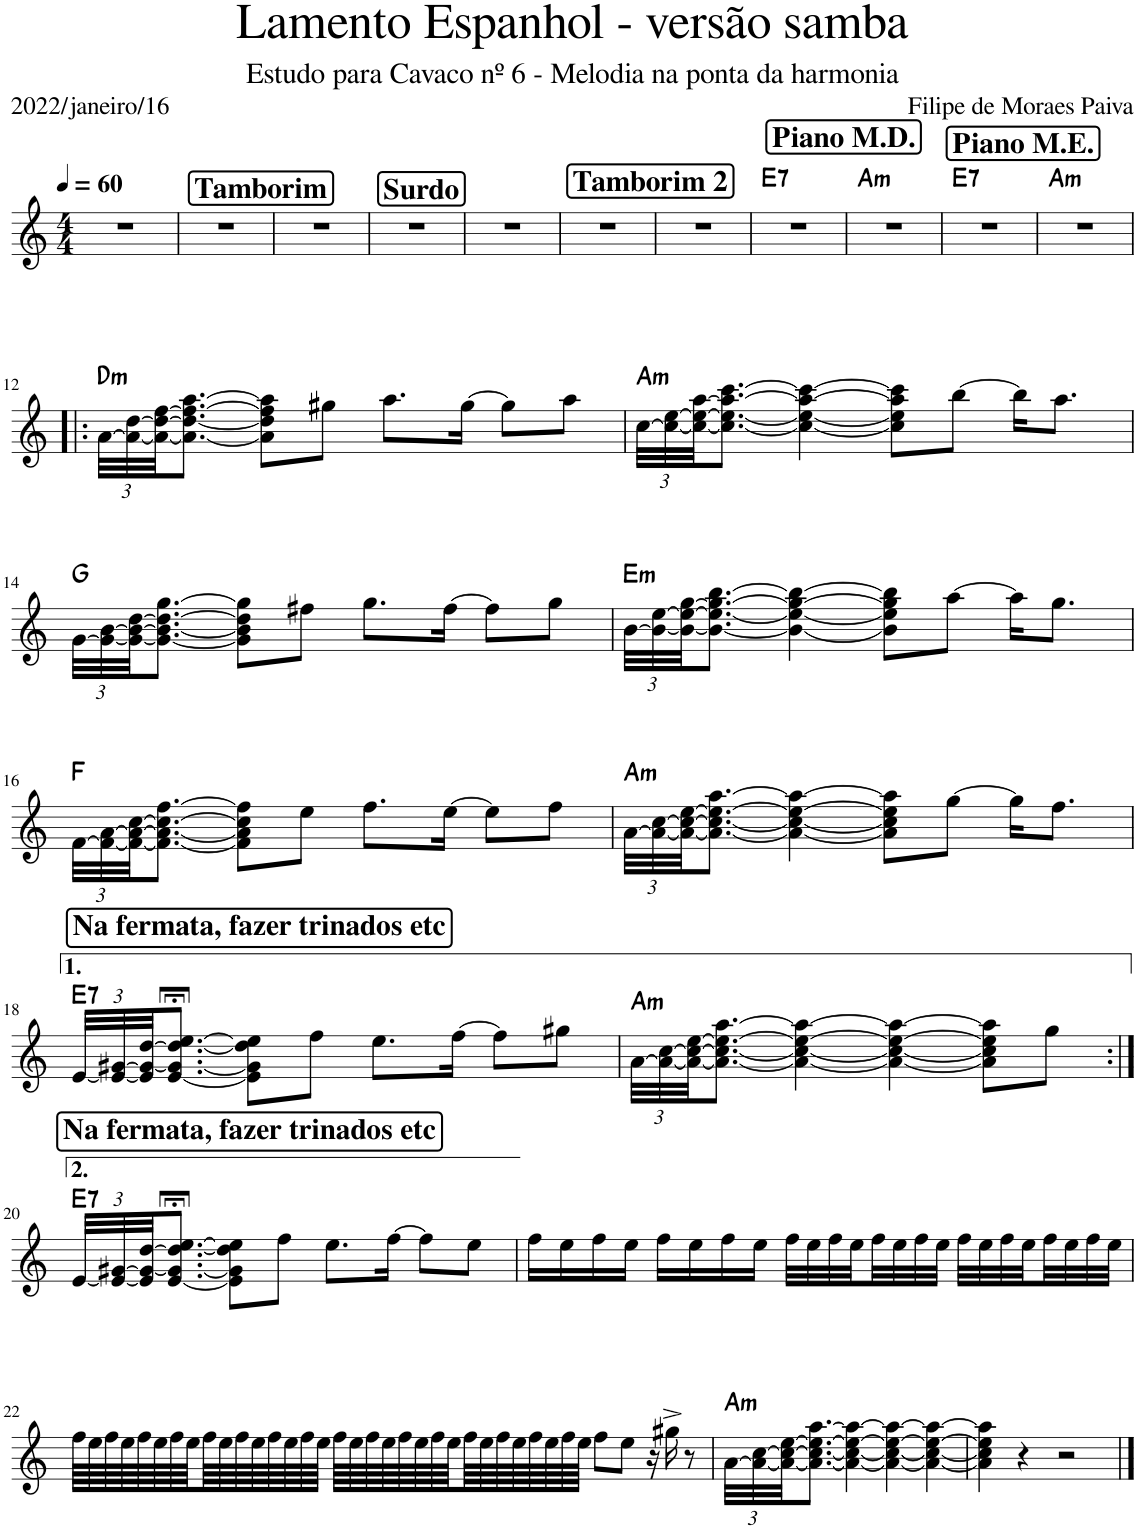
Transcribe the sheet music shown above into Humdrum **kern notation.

**kern	**harte
*part1	*part1
*staff1	*
*I"Cavaco	*
*I'C	*
*clefG2	*
*k[]	*
*M4/4	*
=1	=1
1r	.
=2	=2
1r	.
=3	=3
1r	.
=4	=4
1r	.
=5	=5
1r	.
=6	=6
1r	.
=7	=7
1r	.
=8	=8
!	!LO:H:kt=7
1r	E:7
=9	=9
!	!LO:H:kt=m
1r	A:min
=10	=10
!	!LO:H:kt=7
1r	E:7
=11	=11
!	!LO:H:kt=m
1r	A:min
!!LO:LB:g=z
=12!|:	=12!|:
*Xbrackettup	*
!	!LO:H:kt=m
[48a\LLL	D:min
48a\_ [48dd\	.
48a\_ 48dd\_ [48ff\JJ	.
8.a\_ 8.dd\_ 8.ff\_ [8.aa\J	.
8a\] 8dd\] 8ff\] 8aa\]L	.
8gg#X\J	.
8.aa\L	.
[16gg#\Jk	.
8gg#\L]	.
8aa\J	.
=13	=13
!	!LO:H:kt=m
[48cc\LLL	A:min
48cc\_ [48ee\	.
48cc\_ 48ee\_ [48aa\JJ	.
8.cc\_ 8.ee\_ 8.aa\_ [8.ccc\J	.
4cc\_ 4ee\_ 4aa\_ 4ccc\_	.
8cc\] 8ee\] 8aa\] 8ccc\]L	.
[8bb\J	.
16bb\KL]	.
8.aa\J	.
!!LO:LB:g=z
=14	=14
[48g\LLL	G:maj
48g\_ [48b\	.
48g\_ 48b\_ [48dd\JJ	.
8.g\_ 8.b\_ 8.dd\_ [8.gg\J	.
8g\] 8b\] 8dd\] 8gg\]L	.
8ff#X\J	.
8.gg\L	.
[16ff#\Jk	.
8ff#\L]	.
8gg\J	.
=15	=15
!	!LO:H:kt=m
[48b\LLL	E:min
48b\_ [48ee\	.
48b\_ 48ee\_ [48gg\JJ	.
8.b\_ 8.ee\_ 8.gg\_ [8.bb\J	.
4b\_ 4ee\_ 4gg\_ 4bb\_	.
8b\] 8ee\] 8gg\] 8bb\]L	.
[8aa\J	.
16aa\KL]	.
8.gg\J	.
!!LO:LB:g=z
=16	=16
[48f\LLL	F:maj
48f\_ [48a\	.
48f\_ 48a\_ [48cc\JJ	.
8.f\_ 8.a\_ 8.cc\_ [8.ff\J	.
8f\] 8a\] 8cc\] 8ff\]L	.
8ee\J	.
8.ff\L	.
[16ee\Jk	.
8ee\L]	.
8ff\J	.
=17	=17
!	!LO:H:kt=m
[48a\LLL	A:min
48a\_ [48cc\	.
48a\_ 48cc\_ [48ee\JJ	.
8.a\_ 8.cc\_ 8.ee\_ [8.aa\J	.
4a\_ 4cc\_ 4ee\_ 4aa\_	.
8a\] 8cc\] 8ee\] 8aa\]L	.
[8gg\J	.
16gg\KL]	.
8.ff\J	.
!!LO:LB:g=z
=18	=18
!	!LO:H:kt=7
[48e/LLL	E:7
48e/_ [48g#X/	.
48e/] 48g#/_ [48dd/JJ	.
[8.e/;< 8.g#/_;< 8.dd/_;< [8.ee/;<J	.
8e\] 8g#\] 8dd\] 8ee\]L	.
8ff\J	.
8.ee\L	.
[16ff\Jk	.
8ff\L]	.
8gg#X\J	.
=19	=19
!	!LO:H:kt=m
[48a\LLL	A:min
48a\_ [48cc\	.
48a\_ 48cc\_ [48ee\JJ	.
8.a\_ 8.cc\_ 8.ee\_ [8.aa\J	.
4a\_ 4cc\_ 4ee\_ 4aa\_	.
4a\_ 4cc\_ 4ee\_ 4aa\_	.
8a\] 8cc\] 8ee\] 8aa\]L	.
8gg\J	.
!!LO:LB:g=z
=20:|!	=20:|!
!	!LO:H:kt=7
[48e/LLL	E:7
48e/_ [48g#X/	.
48e/] 48g#/_ [48dd/JJ	.
[8.e/;< 8.g#/_;< 8.dd/_;< [8.ee/;<J	.
8e\] 8g#\] 8dd\] 8ee\]L	.
8ff\J	.
8.ee\L	.
[16ff\Jk	.
8ff\L]	.
8ee\J	.
=21	=21
16ff\LL	.
16ee\	.
16ff\	.
16ee\JJ	.
16ff\LL	.
16ee\	.
16ff\	.
16ee\JJ	.
32ff\LLL	.
32ee\	.
32ff\	.
32ee\	.
32ff\	.
32ee\	.
32ff\	.
32ee\JJJ	.
32ff\LLL	.
32ee\	.
32ff\	.
32ee\	.
32ff\	.
32ee\	.
32ff\	.
32ee\JJJ	.
!!LO:LB:g=z
=22	=22
64ff\LLLL	.
64ee\	.
64ff\	.
64ee\	.
64ff\	.
64ee\	.
64ff\	.
64ee\	.
64ff\	.
64ee\	.
64ff\	.
64ee\	.
64ff\	.
64ee\	.
64ff\	.
64ee\JJJJ	.
64ff\LLLL	.
64ee\	.
64ff\	.
64ee\	.
64ff\	.
64ee\	.
64ff\	.
64ee\	.
64ff\	.
64ee\	.
64ff\	.
64ee\	.
64ff\	.
64ee\	.
64ff\	.
64ee\JJJJ	.
8ff\L	.
8ee\J	.
16r	.
16gg#X^\	.
8r	.
=23	=23
!	!LO:H:kt=m
[48a\LLL	A:min
48a\_ [48cc\	.
48a\_ 48cc\_ [48ee\JJ	.
8.a\_ 8.cc\_ 8.ee\_ [8.aa\J	.
4a\_ 4cc\_ 4ee\_ 4aa\_	.
4a\_ 4cc\_ 4ee\_ 4aa\_	.
4a\_ 4cc\_ 4ee\_ 4aa\_	.
=24	=24
4a\] 4cc\] 4ee\] 4aa\]	.
4r	.
2r	.
==	==
*-	*-
